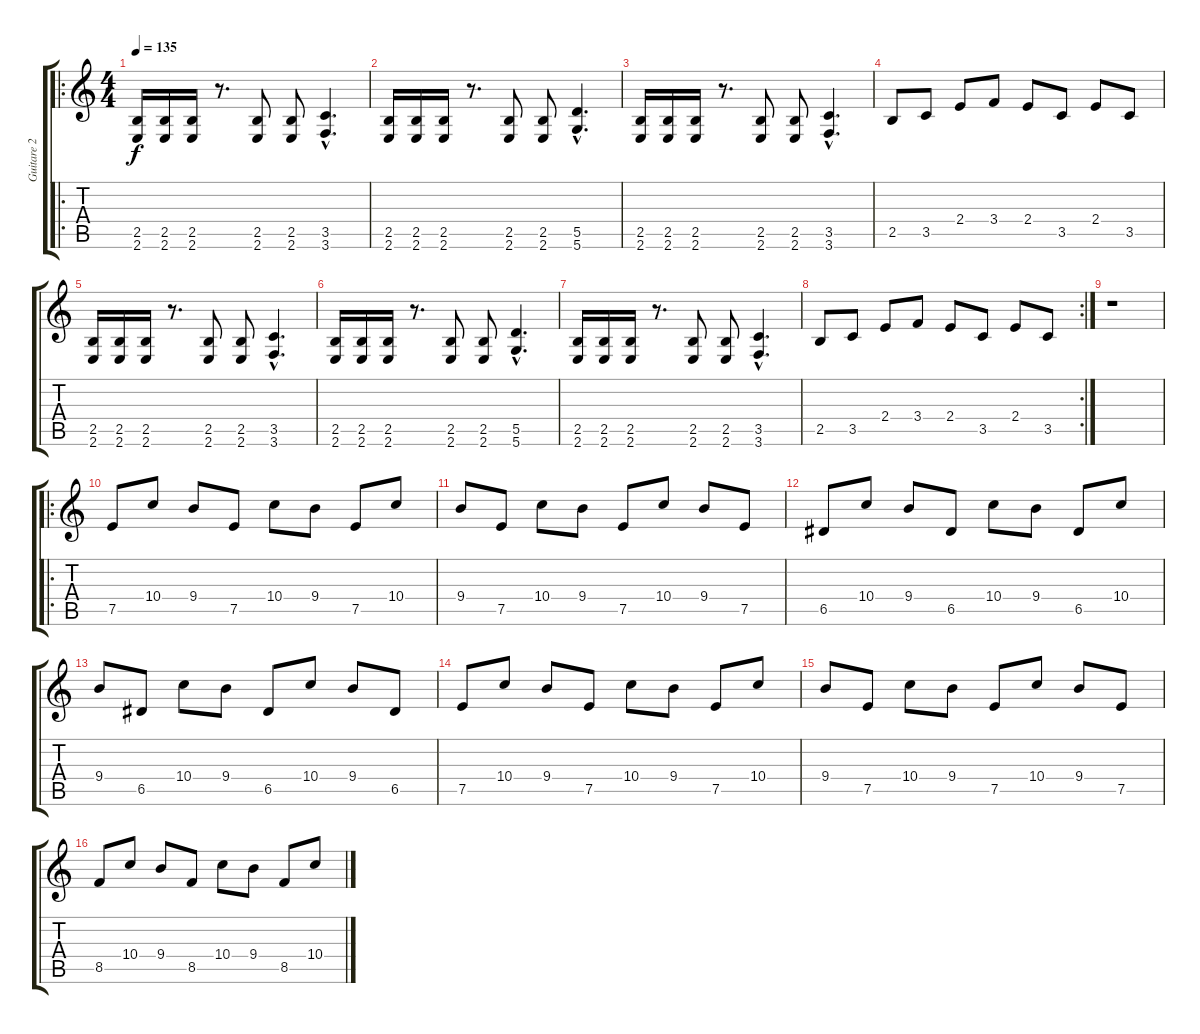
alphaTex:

\track ("Guitare 2" "Guitare 2") {instrument distortionguitar}
\staff {score tabs}
\tuning (E4 B3 G3 D3 A2 D2) {hide}
\ro
\ts (4 4)
\tempo 135
\clef g2
\ks c
(2.5 2.6).16{dy f} (2.5 2.6).16 (2.5 2.6).16 r.8{d} (2.5 2.6).8 (2.5 2.6).8 (3.5{hac} 3.6{hac}).4{d} |
(2.5 2.6).16 (2.5 2.6).16 (2.5 2.6).16 r.8{d} (2.5 2.6).8 (2.5 2.6).8 (5.5{hac} 5.6{hac}).4{d} |
(2.5 2.6).16 (2.5 2.6).16 (2.5 2.6).16 r.8{d} (2.5 2.6).8 (2.5 2.6).8 (3.5{hac} 3.6{hac}).4{d} |
2.5.8 3.5.8 2.4.8 3.4.8 2.4.8 3.5.8 2.4.8 3.5.8 |
(2.5 2.6).16 (2.5 2.6).16 (2.5 2.6).16 r.8{d} (2.5 2.6).8 (2.5 2.6).8 (3.5{hac} 3.6{hac}).4{d} |
(2.5 2.6).16 (2.5 2.6).16 (2.5 2.6).16 r.8{d} (2.5 2.6).8 (2.5 2.6).8 (5.5{hac} 5.6{hac}).4{d} |
(2.5 2.6).16 (2.5 2.6).16 (2.5 2.6).16 r.8{d} (2.5 2.6).8 (2.5 2.6).8 (3.5{hac} 3.6{hac}).4{d} |
\rc 2
2.5.8 3.5.8 2.4.8 3.4.8 2.4.8 3.5.8 2.4.8 3.5.8 |
r.1 |
\ro
7.5.8{volume 16} 10.4.8 9.4.8 7.5.8 10.4.8 9.4.8 7.5.8 10.4.8 |
9.4.8 7.5.8 10.4.8 9.4.8 7.5.8 10.4.8 9.4.8 7.5.8 |
6.5.8 10.4.8 9.4.8 6.5.8 10.4.8 9.4.8 6.5.8 10.4.8 |
9.4.8 6.5.8 10.4.8 9.4.8 6.5.8 10.4.8 9.4.8 6.5.8 |
7.5.8 10.4.8 9.4.8 7.5.8 10.4.8 9.4.8 7.5.8 10.4.8 |
9.4.8 7.5.8 10.4.8 9.4.8 7.5.8 10.4.8 9.4.8 7.5.8 |
8.5.8 10.4.8 9.4.8 8.5.8 10.4.8 9.4.8 8.5.8 10.4.8
